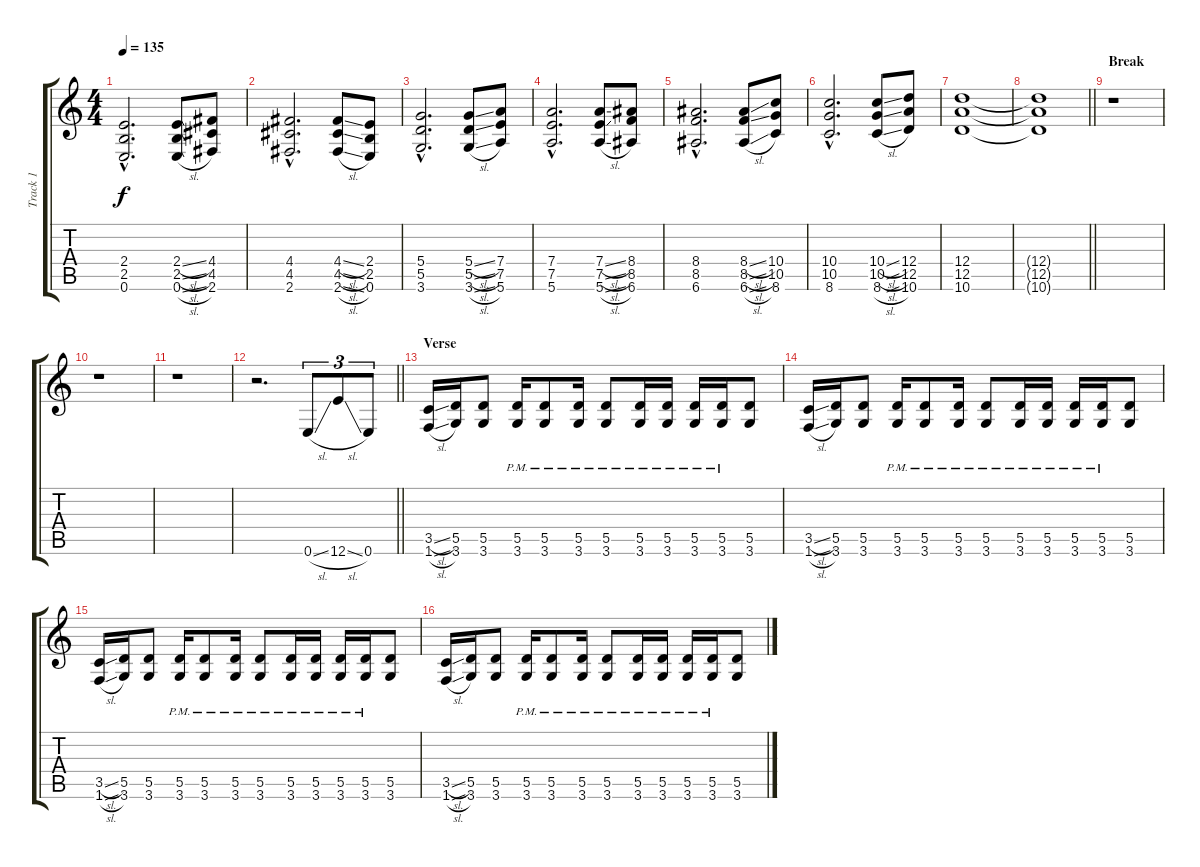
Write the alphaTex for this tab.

\track ("Track 1" "Track 1") {instrument distortionguitar}
\staff {score tabs}
\tuning (E4 B3 G3 D3 A2 E2) {hide}
\ts (4 4)
\tempo 135
\clef g2
\ks c
(2.4{hac} 2.5{hac} 0.6{hac}).2{d dy f} (2.4{sl} 2.5{sl} 0.6{sl}).8 (4.4 4.5 2.6).8 |
(4.4{hac} 4.5{hac} 2.6{hac}).2{d} (4.4{sl} 4.5{sl} 2.6{sl}).8 (2.4 2.5 0.6).8 |
(5.4{hac} 5.5{hac} 3.6{hac}).2{d} (5.4{sl} 5.5{sl} 3.6{sl}).8 (7.4 7.5 5.6).8 |
(7.4{hac} 7.5{hac} 5.6{hac}).2{d} (7.4{sl} 7.5{sl} 5.6{sl}).8 (8.4 8.5 6.6).8 |
(8.4{hac} 8.5{hac} 6.6{hac}).2{d} (8.4{sl} 8.5{sl} 6.6{sl}).8 (10.4 10.5 8.6).8 |
(10.4{hac} 10.5{hac} 8.6{hac}).2{d} (10.4{sl} 10.5{sl} 8.6{sl}).8 (12.4 12.5 10.6).8 |
(12.4 12.5 10.6).1 |
\barLineRight lightlight
(12.4{t} 12.5{t} 10.6{t}).1 |
\section ("" "Break")
r.1 |
r.1 |
r.1 |
\barLineRight lightlight
r.2{d} 0.6{sl}.8{tu (3 2)} 12.6{sl}.8{tu (3 2)} 0.6.8{tu (3 2)} |
\section ("" "Verse")
(3.5{sl} 1.6{sl}).16 (5.5 3.6).16 (5.5 3.6).8 (5.5{pm} 3.6{pm}).16 (5.5{pm} 3.6{pm}).8 (5.5{pm} 3.6{pm}).16 (5.5{pm} 3.6{pm}).8 (5.5{pm} 3.6{pm}).16 (5.5{pm} 3.6{pm}).16 (5.5{pm} 3.6{pm}).16 (5.5{pm} 3.6{pm}).16 (5.5 3.6).8 |
(3.5{sl} 1.6{sl}).16 (5.5 3.6).16 (5.5 3.6).8 (5.5{pm} 3.6{pm}).16 (5.5{pm} 3.6{pm}).8 (5.5{pm} 3.6{pm}).16 (5.5{pm} 3.6{pm}).8 (5.5{pm} 3.6{pm}).16 (5.5{pm} 3.6{pm}).16 (5.5{pm} 3.6{pm}).16 (5.5{pm} 3.6{pm}).16 (5.5 3.6).8 |
(3.5{sl} 1.6{sl}).16 (5.5 3.6).16 (5.5 3.6).8 (5.5{pm} 3.6{pm}).16 (5.5{pm} 3.6{pm}).8 (5.5{pm} 3.6{pm}).16 (5.5{pm} 3.6{pm}).8 (5.5{pm} 3.6{pm}).16 (5.5{pm} 3.6{pm}).16 (5.5{pm} 3.6{pm}).16 (5.5{pm} 3.6{pm}).16 (5.5 3.6).8 |
(3.5{sl} 1.6{sl}).16 (5.5 3.6).16 (5.5 3.6).8 (5.5{pm} 3.6{pm}).16 (5.5{pm} 3.6{pm}).8 (5.5{pm} 3.6{pm}).16 (5.5{pm} 3.6{pm}).8 (5.5{pm} 3.6{pm}).16 (5.5{pm} 3.6{pm}).16 (5.5{pm} 3.6{pm}).16 (5.5{pm} 3.6{pm}).16 (5.5 3.6).8
